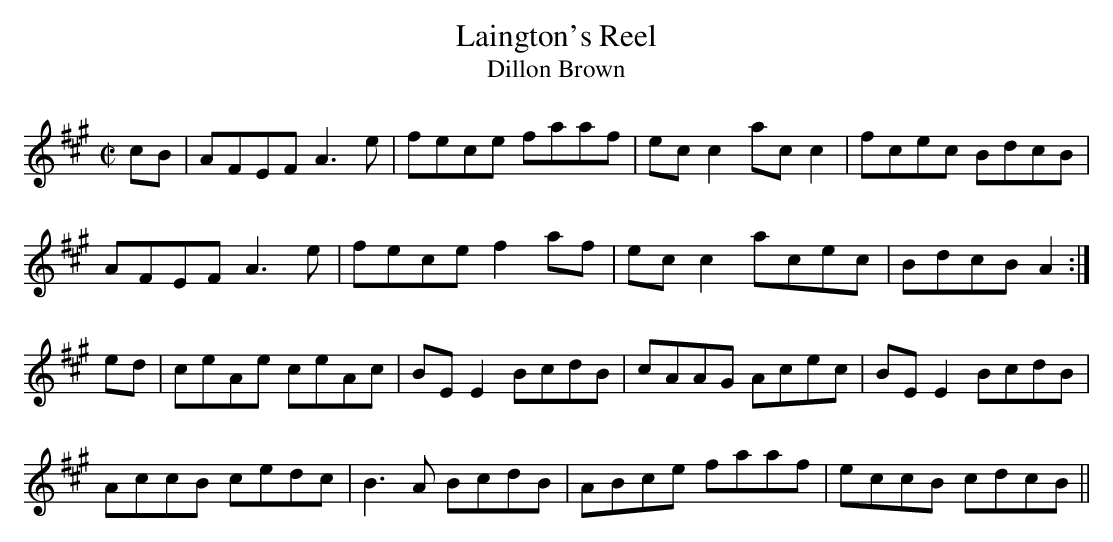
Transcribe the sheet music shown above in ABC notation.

X:1
T:Laington's Reel
T:Dillon Brown
M:C|
K:A
cB|AFEF A3e|fece faaf|ecc2 acc2|fcec BdcB|
AFEF A3e|fece f2af|ecc2 acec|BdcB A2:|
ed|ceAe ceAc|BEE2 BcdB|cAAG Acec|BEE2 BcdB|
AccB cedc|B3A BcdB|ABce faaf|eccB cdcB||
